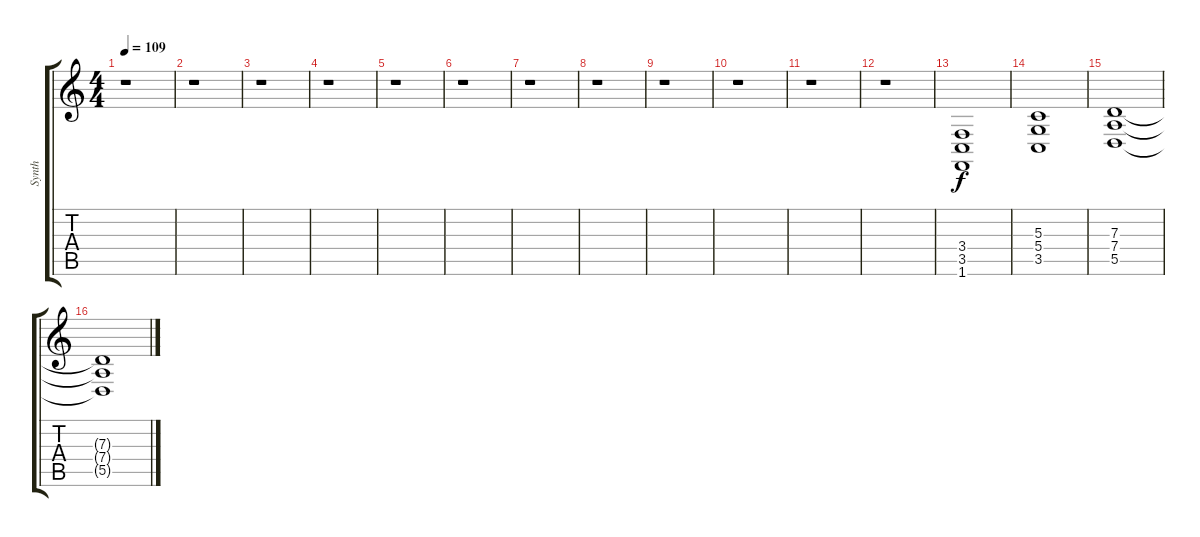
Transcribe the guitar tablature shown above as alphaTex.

\track ("Synth" "Synth") {instrument choiraahs}
\staff {score tabs}
\tuning (E4 B3 G3 D3 A2 E2) {hide}
\ts (4 4)
\tempo 109
\clef g2
\ks c
r.1{dy f} |
r.1 |
r.1 |
r.1 |
r.1 |
r.1 |
r.1 |
r.1 |
r.1 |
r.1 |
r.1 |
r.1 |
(3.4 3.5 1.6).1 |
(5.3 5.4 3.5).1 |
(7.3 7.4 5.5).1 |
(7.3{t} 7.4{t} 5.5{t}).1
